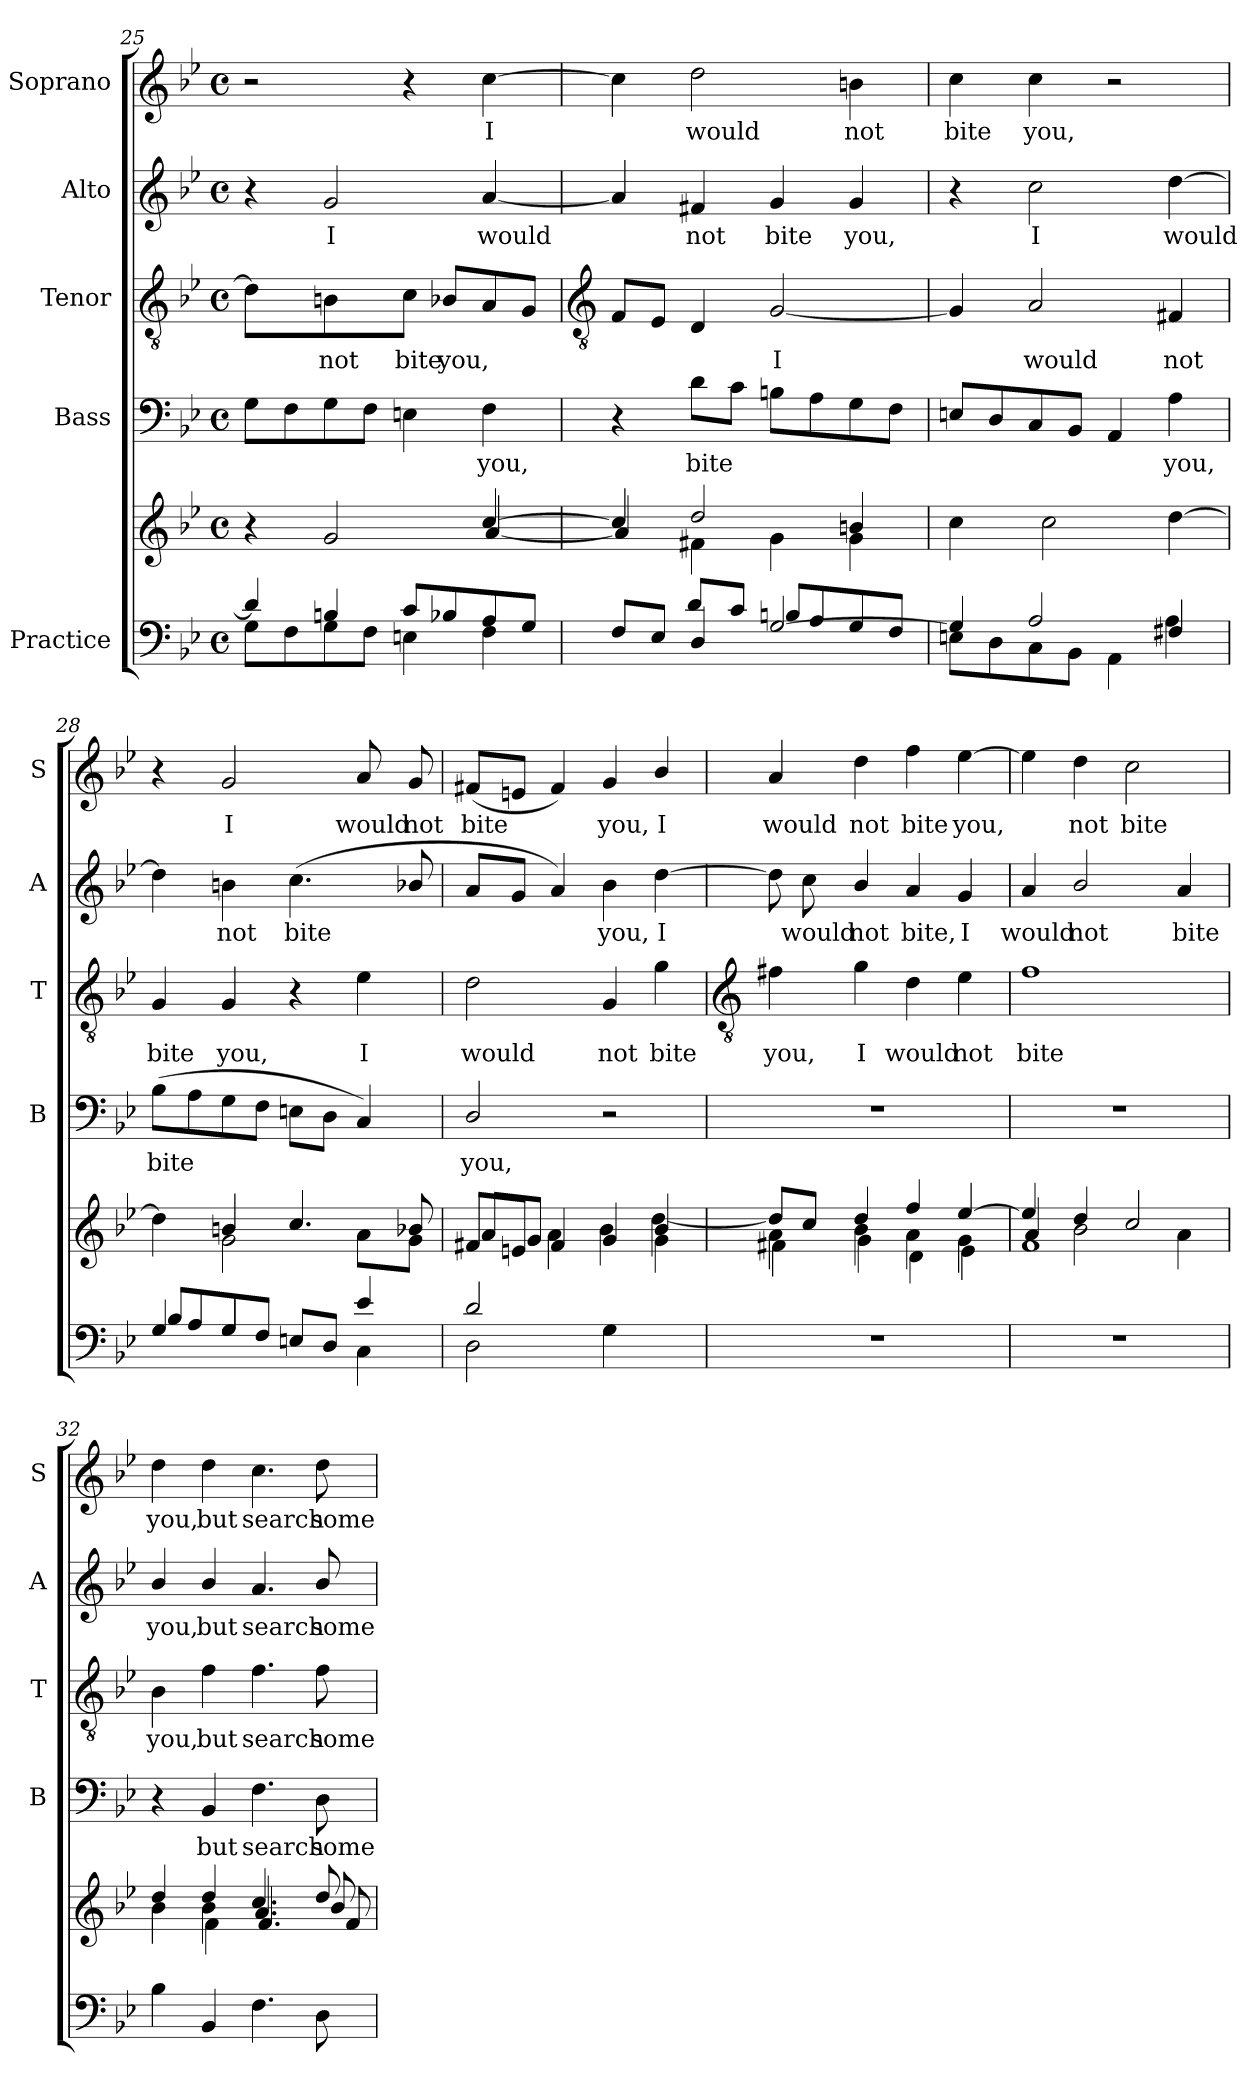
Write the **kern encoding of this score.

**kern	**kern	**kern	**text	**kern	**text	**kern	**text	**kern	**text
*part5	*part5	*part4	*part4	*part3	*part3	*part2	*part2	*part1	*part1
*staff6	*staff5	*staff4	*staff4	*staff3	*staff3	*staff2	*staff2	*staff1	*staff1
*I"Practice	*	*I"Bass	*	*I"Tenor	*	*I"Alto	*	*I"Soprano	*
*	*	*I'B	*	*I'T	*	*I'A	*	*I'S	*
*clefF4	*clefG2	*clefF4	*	*clefGv2	*	*clefG2	*	*clefG2	*
*k[b-e-]	*k[b-e-]	*k[b-e-]	*	*k[b-e-]	*	*k[b-e-]	*	*k[b-e-]	*
*B-:	*B-:	*B-:	*	*B-:	*	*B-:	*	*B-:	*
*M4/4	*M4/4	*M4/4	*	*M4/4	*	*M4/4	*	*M4/4	*
*met(c)	*met(c)	*met(c)	*	*met(c)	*	*met(c)	*	*met(c)	*
=25	=25	=25	=25	=25	=25	=25	=25	=25	=25
*^	*^	*	*	*	*	*	*	*	*
4d/]	8GL	2ryy	4r	8GL	.	4d]	.	4r	.	2r	.
.	8F	.	.	8F	.	.	.	.	.	.	.
!	!	!	!	!	!	!	!LO:LY:b	!	!LO:LY:b	!	!
4Bn/	8G	.	2g	8G	.	4Bn	not	2g	I	.	.
.	8FJ	.	.	8FJ	.	.	.	.	.	.	.
!	!	!	!	!	!	!	!LO:LY:b	!	!	!	!
8c/L	4En	4ryy	.	4En	.	8cJ	bite	.	.	4r	.
!	!	!	!	!	!	!	!LO:LY:b	!	!	!	!
8B-X/	.	.	.	.	.	8B-X/L	you,	.	.	.	.
!	!	!	!	!	!LO:LY:b	!	!	!	!LO:LY:b	!	!LO:LY:b
8A/	4F	[4cc/	[4a/	4F	you,	8A/	.	[4a/	would	[4cc	I
8G/J	.	.	.	.	.	8G/J	.	.	.	.	.
!!LO:LB:g=z
=26	=26	=26	=26	=26	=26	=26	=26	=26	=26	=26	=26
*	*	*	*	*	*	*clefGv2	*	*	*	*	*
8F/L	4ryy	4cc/]	4a/]	4r	.	8FL	.	4a/]	.	4cc]	.
8E-/J	.	.	.	.	.	8E-J	.	.	.	.	.
!	!	!	!	!	!LO:LY:b	!	!	!	!LO:LY:b	!	!LO:LY:b
4D	8d/L	2dd/	4f#X\	8dL	bite	4D	.	4f#X	not	2dd	would
.	8c/J	.	.	8cJ	.	.	.	.	.	.	.
!	!	!	!	!	!	!	!LO:LY:b	!	!LO:LY:b	!	!
[2G	8Bn/L	.	4g\	8BnL	.	[2G	I	4g	bite	.	.
.	8A/	.	.	8A	.	.	.	.	.	.	.
!	!	!	!	!	!	!	!	!	!LO:LY:b	!	!LO:LY:b
.	8G/	4bn/	4g	8G	.	.	.	4g	you,	4bn	not
.	8F/J	.	.	8FJ	.	.	.	.	.	.	.
=27	=27	=27	=27	=27	=27	=27	=27	=27	=27	=27	=27
!	!	!	!	!	!	!	!	!	!	!	!LO:LY:b
4G/]	8En\L	4cc	4ryy	8EnL	.	4G]	.	4r	.	4cc	bite
.	8D\	.	.	8D	.	.	.	.	.	.	.
!	!	!	!	!	!	!	!LO:LY:b	!	!LO:LY:b	!	!LO:LY:b
2A/	8C\	4ccyy	2cc	8C	.	2A	would	2cc	I	4cc	you,
.	8BB-\J	.	.	8BB-J	.	.	.	.	.	.	.
.	4AA\	2ryy	.	4AA	.	.	.	.	.	2r	.
!	!	!	!	!	!LO:LY:b	!	!LO:LY:b	!	!LO:LY:b	!	!
4F#X	4A	.	[4dd	4A	you,	4F#X	not	[4dd	would	.	.
=28	=28	=28	=28	=28	=28	=28	=28	=28	=28	=28	=28
!	!	!	!	!	!LO:LY:b	!	!LO:LY:b	!	!	!	!
4G	8B-/L	4ryy	4dd]	(>8B-L	bite	4G	bite	4dd]	.	4r	.
.	8A/	.	.	8A	.	.	.	.	.	.	.
!	!	!	!	!	!	!	!LO:LY:b	!	!LO:LY:b	!	!LO:LY:b
4G	8G/	2g\	4bn/	8G	.	4G	you,	4bn	not	2g	I
.	8F/J	.	.	8FJ	.	.	.	.	.	.	.
!	!	!	!	!	!	!	!	!	!LO:LY:b	!	!
4ryy	8En/L	.	4.cc/	8EnL	.	4r	.	(<4.cc	bite	.	.
.	8D/J	.	.	8DJ	.	.	.	.	.	.	.
!	!	!	!	!	!	!	!LO:LY:b	!	!	!	!LO:LY:b
4e-	4C\	8a\L	.	4C)	.	4e-	I	.	.	8a/	would
!	!	!	!	!	!	!	!	!	!	!	!LO:LY:b
.	.	8g\J	8b-X/	.	.	.	.	8b-X/	.	8g	not
=29	=29	=29	=29	=29	=29	=29	=29	=29	=29	=29	=29
*	*	*	*^	*	*	*	*	*	*	*	*
!	!	!	!	!	!	!LO:LY:b	!	!LO:LY:b	!	!	!	!LO:LY:b
2d	2D\	8f#XL	8a/L	2.ryy	2D/	you,	2d	would	8a/L	.	(<8f#XL	bite
.	.	8enJ	8g/J	.	.	.	.	.	8g/J	.	8enJ	.
.	.	4f#	4a	.	.	.	.	.	4a)	.	4f#)	.
!	!	!	!	!	!	!	!	!LO:LY:b	!	!LO:LY:b	!	!LO:LY:b
4G	2ryy	4g	4b-	.	2r	.	4G	not	4b-	you,	4g	you,
!	!	!	!	!	!	!	!	!LO:LY:b	!	!LO:LY:b	!	!LO:LY:b
4ryy	.	4b-	[4dd	4g\	.	.	4g	bite	[4dd	I	4b-/	I
*v	*v	*	*	*	*	*	*	*	*	*	*	*
!!LO:LB:g=z
=30	=30	=30	=30	=30	=30	=30	=30	=30	=30	=30	=30
*	*	*	*	*	*	*clefGv2	*	*	*	*	*
!	!	!	!	!	!	!	!LO:LY:b	!	!	!	!LO:LY:b
1r	4a\	8dd/L]	4f#X\	1r	.	4f#X	you,	8dd]	.	4a	would
!	!	!	!	!	!	!	!	!	!LO:LY:b	!	!
.	.	8cc/J	.	.	.	.	.	8cc	would	.	.
!	!	!	!	!	!	!	!LO:LY:b	!	!LO:LY:b	!	!LO:LY:b
.	4dd	4b-\	4g\	.	.	4g	I	4b-/	not	4dd	not
!	!	!	!	!	!	!	!LO:LY:b	!	!LO:LY:b	!	!LO:LY:b
.	4ff	4a\	4d\	.	.	4d	would	4a/	bite,	4ff	bite
!	!	!	!	!	!	!	!LO:LY:b	!	!LO:LY:b	!	!LO:LY:b
.	[4ee-	4g\	4e-\	.	.	4e-	not	4g	I	[4ee-	you,
=31	=31	=31	=31	=31	=31	=31	=31	=31	=31	=31	=31
!	!	!	!	!	!	!	!LO:LY:b	!	!LO:LY:b	!	!
1r	4ee-/]	4a/	1f	1r	.	1f	bite	4a	would	4ee-]	.
!	!	!	!	!	!	!	!	!	!LO:LY:b	!	!LO:LY:b
.	4dd/	2b-\	.	.	.	.	.	2b-/	not	4dd	not
!	!	!	!	!	!	!	!	!	!	!	!LO:LY:b
.	2cc/	.	.	.	.	.	.	.	.	2cc	bite
!	!	!	!	!	!	!	!	!	!LO:LY:b	!	!
.	.	4a\	.	.	.	.	.	4a	bite	.	.
=32	=32	=32	=32	=32	=32	=32	=32	=32	=32	=32	=32
*^	*	*	*	*	*	*	*	*	*	*	*
!	!	!	!	!	!	!	!	!LO:LY:b	!	!LO:LY:b	!	!LO:LY:b
4B-	4ryy	4dd	4b-\	4ryy	4r	.	4B-	you,	4b-/	you,	4dd	you,
!	!	!	!	!	!	!LO:LY:b	!	!LO:LY:b	!	!LO:LY:b	!	!LO:LY:b
2.ryy	4BB-	4dd	4b-\	4f\	4BB-	but	4f	but	4b-/	but	4dd	but
!	!	!	!	!	!	!LO:LY:b	!	!LO:LY:b	!	!LO:LY:b	!	!LO:LY:b
.	4.F	4.cc/	4.a/	4.f	4.F	search	4.f	search	4.a	search	4.cc	search
!	!	!	!	!	!	!LO:LY:b	!	!LO:LY:b	!	!LO:LY:b	!	!LO:LY:b
.	8D	8dd/	8b-/	8f	8D	some	8f	some	8b-/	some	8dd	some
*v	*v	*	*	*	*	*	*	*	*	*	*	*
*	*v	*v	*v	*	*	*	*	*	*	*	*
=	=	=	=	=	=	=	=	=	=
*-	*-	*-	*-	*-	*-	*-	*-	*-	*-
